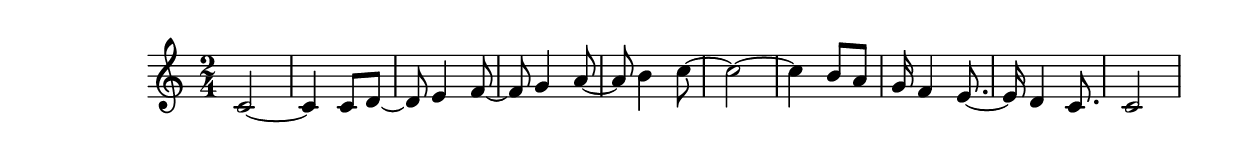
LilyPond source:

\version "2.1.30"

\header{
texidoc="

If the @code{Note_heads_engraver} is replaced by the @code{Completion_heads_engraver}, notes that cross bar lines are split into tied notes.

"
}

\paper { raggedright= ##t }



\score{
  \notes\relative c'{
  \time 2/4

  c2. c8 d4 e f g a b c2.. b8 a g16 f4 e d c8. c2 
  }
  \paper{
    \context{
      \VoiceContext
      \remove "Note_heads_engraver"
      \consists "Completion_heads_engraver"
    }
  }
}
